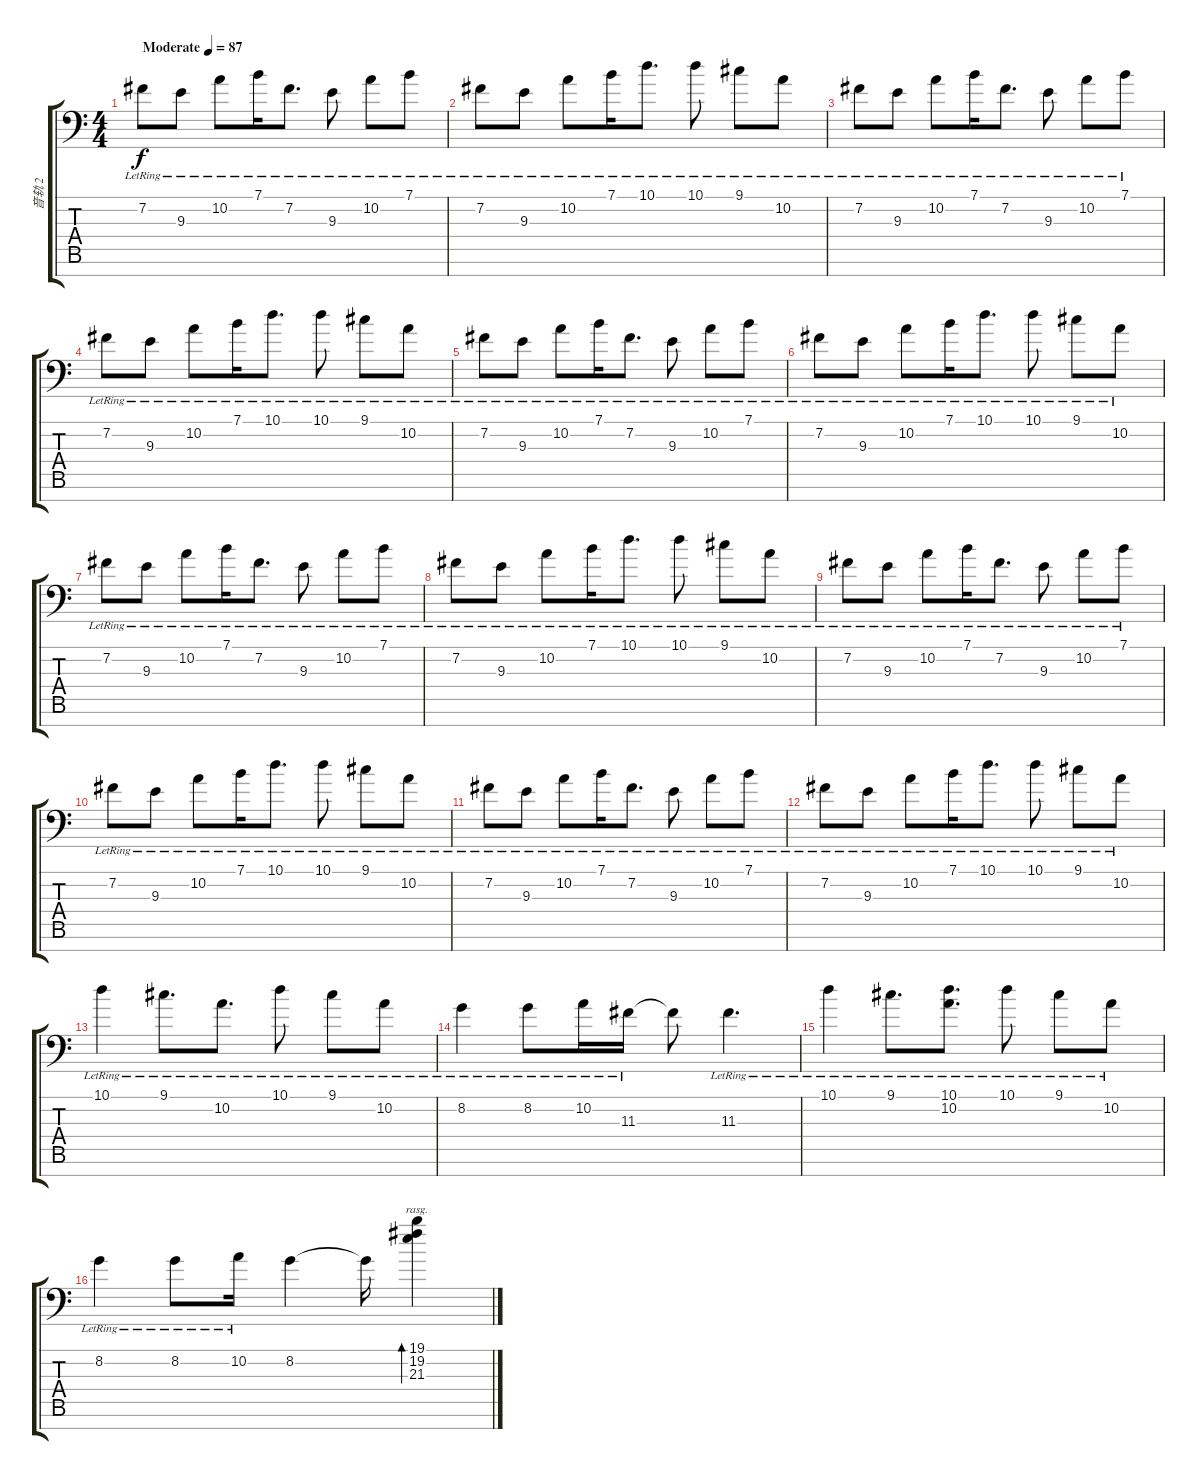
\track ("音轨 2" "音轨 2") {instrument acousticgrandpiano}
\staff {score tabs}
\tuning (E4 B3 G3 D3 A2 E2 D1) {hide}
\ts (4 4)
\tempo (87 "Moderate")
\clef f4
\ks c
7.2{lr}.8{dy f instrument acousticgrandpiano} 9.3{lr}.8 10.2{lr}.8 7.1{lr}.16 7.2{lr}.8{d} 9.3{lr}.8 10.2{lr}.8 7.1{lr}.8 |
7.2{lr}.8 9.3{lr}.8 10.2{lr}.8 7.1{lr}.16 10.1{lr}.8{d} 10.1{lr}.8 9.1{lr}.8 10.2{lr}.8 |
7.2{lr}.8 9.3{lr}.8 10.2{lr}.8 7.1{lr}.16 7.2{lr}.8{d} 9.3{lr}.8 10.2{lr}.8 7.1{lr}.8 |
7.2{lr}.8 9.3{lr}.8 10.2{lr}.8 7.1{lr}.16 10.1{lr}.8{d} 10.1{lr}.8 9.1{lr}.8 10.2{lr}.8 |
7.2{lr}.8 9.3{lr}.8 10.2{lr}.8 7.1{lr}.16 7.2{lr}.8{d} 9.3{lr}.8 10.2{lr}.8 7.1{lr}.8 |
7.2{lr}.8 9.3{lr}.8 10.2{lr}.8 7.1{lr}.16 10.1{lr}.8{d} 10.1{lr}.8 9.1{lr}.8 10.2{lr}.8 |
7.2{lr}.8 9.3{lr}.8 10.2{lr}.8 7.1{lr}.16 7.2{lr}.8{d} 9.3{lr}.8 10.2{lr}.8 7.1{lr}.8 |
7.2{lr}.8 9.3{lr}.8 10.2{lr}.8 7.1{lr}.16 10.1{lr}.8{d} 10.1{lr}.8 9.1{lr}.8 10.2{lr}.8 |
7.2{lr}.8 9.3{lr}.8 10.2{lr}.8 7.1{lr}.16 7.2{lr}.8{d} 9.3{lr}.8 10.2{lr}.8 7.1{lr}.8 |
7.2{lr}.8 9.3{lr}.8 10.2{lr}.8 7.1{lr}.16 10.1{lr}.8{d} 10.1{lr}.8 9.1{lr}.8 10.2{lr}.8 |
7.2{lr}.8 9.3{lr}.8 10.2{lr}.8 7.1{lr}.16 7.2{lr}.8{d} 9.3{lr}.8 10.2{lr}.8 7.1{lr}.8 |
7.2{lr}.8 9.3{lr}.8 10.2{lr}.8 7.1{lr}.16 10.1{lr}.8{d} 10.1{lr}.8 9.1{lr}.8 10.2{lr}.8 |
10.1{lr}.4 9.1{lr}.8{d} 10.2{lr}.8{d} 10.1{lr}.8 9.1{lr}.8 10.2{lr}.8 |
8.2{lr}.4 8.2{lr}.8 10.2{lr}.16 11.3{lr}.16 11.3{t}.8 11.3{lr}.4{d} |
10.1{lr}.4 9.1{lr}.8{d} (10.1 10.2{lr}).8{d} 10.1{lr}.8 9.1{lr}.8 10.2{lr}.8 |
8.2{lr}.4 8.2{lr}.8 10.2{lr}.16 8.2.4 8.2{t}.16 (19.1 19.2 21.3).4{bd 240 rasg ii}
